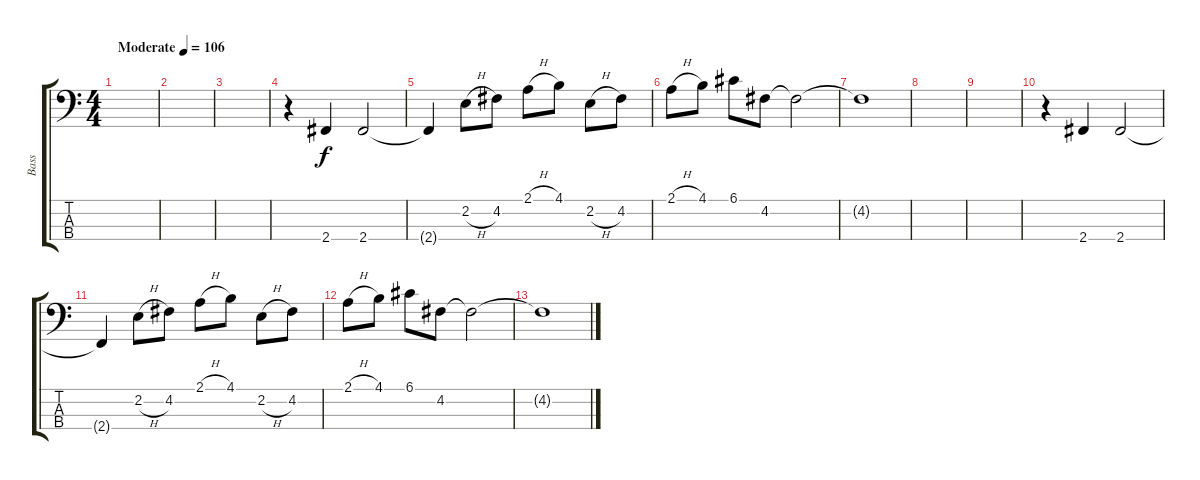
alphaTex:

\track ("Bass" "Bass") {instrument electricbasspick}
\staff {score tabs}
\tuning (G2 D2 A1 E1) {hide}
\ts (4 4)
\tempo (106 "Moderate")
\clef f4
\ks c
|
|
|
r.4 2.4.4 2.4.2 |
2.4{t}.4 2.2{h}.8 4.2.8 2.1{h}.8 4.1.8 2.2{h}.8 4.2.8 |
2.1{h}.8 4.1.8 6.1.8 4.2.8 4.2{t}.2 |
4.2{t}.1 |
|
|
r.4 2.4.4 2.4.2 |
2.4{t}.4 2.2{h}.8 4.2.8 2.1{h}.8 4.1.8 2.2{h}.8 4.2.8 |
2.1{h}.8 4.1.8 6.1.8 4.2.8 4.2{t}.2 |
4.2{t}.1
